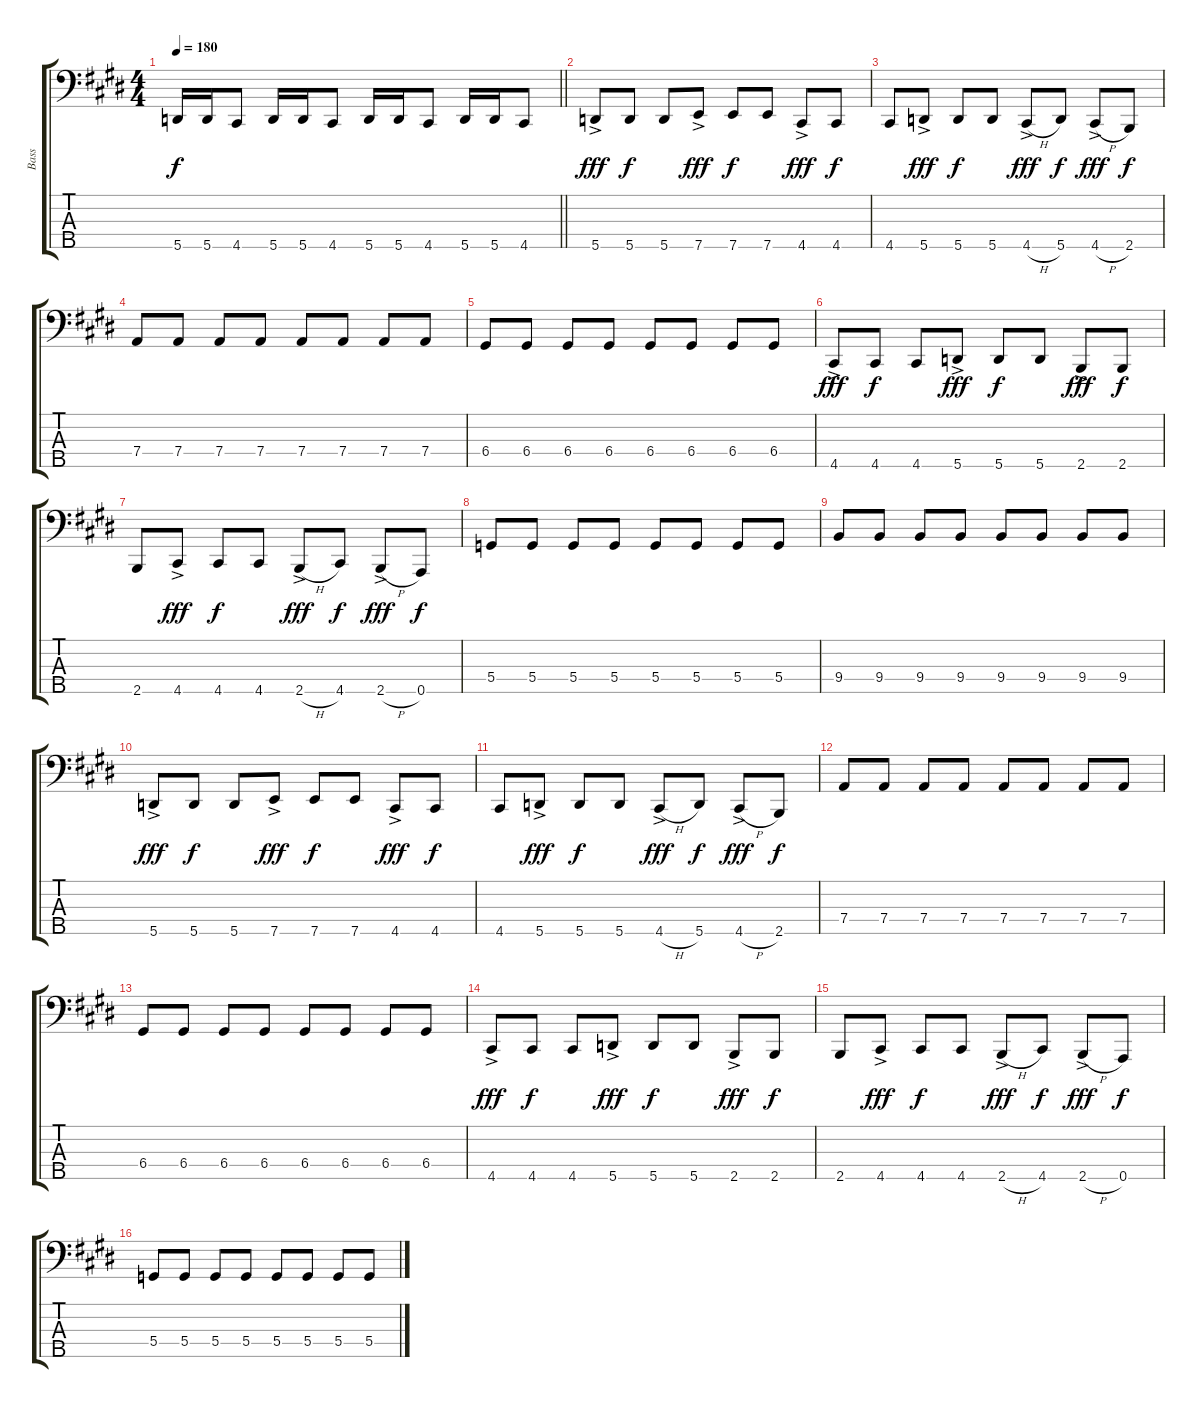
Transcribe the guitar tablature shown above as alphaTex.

\track ("Bass" "Bass") {instrument electricbasspick}
\staff {score tabs}
\tuning (F2 C2 G1 D1 A0) {hide}
\ts (4 4)
\tempo 180
\clef f4
\barLineRight lightlight
\ks c#minor
5.5.16{dy f} 5.5.16 4.5.8 5.5.16 5.5.16 4.5.8 5.5.16 5.5.16 4.5.8 5.5.16 5.5.16 4.5.8 |
5.5{ac}.8{dy fff} 5.5.8{dy f} 5.5.8 7.5{ac}.8{dy fff} 7.5.8{dy f} 7.5.8 4.5{ac}.8{dy fff} 4.5.8{dy f} |
4.5.8 5.5{ac}.8{dy fff} 5.5.8{dy f} 5.5.8 4.5{h ac}.8{dy fff} 5.5.8{dy f} 4.5{h ac}.8{dy fff} 2.5.8{dy f} |
7.4.8 7.4.8 7.4.8 7.4.8 7.4.8 7.4.8 7.4.8 7.4.8 |
6.4.8 6.4.8 6.4.8 6.4.8 6.4.8 6.4.8 6.4.8 6.4.8 |
4.5{ac}.8{dy fff} 4.5.8{dy f} 4.5.8 5.5{ac}.8{dy fff} 5.5.8{dy f} 5.5.8 2.5{ac}.8{dy fff} 2.5.8{dy f} |
2.5.8 4.5{ac}.8{dy fff} 4.5.8{dy f} 4.5.8 2.5{h ac}.8{dy fff} 4.5.8{dy f} 2.5{h ac}.8{dy fff} 0.5.8{dy f} |
5.4.8 5.4.8 5.4.8 5.4.8 5.4.8 5.4.8 5.4.8 5.4.8 |
9.4.8 9.4.8 9.4.8 9.4.8 9.4.8 9.4.8 9.4.8 9.4.8 |
5.5{ac}.8{dy fff} 5.5.8{dy f} 5.5.8 7.5{ac}.8{dy fff} 7.5.8{dy f} 7.5.8 4.5{ac}.8{dy fff} 4.5.8{dy f} |
4.5.8 5.5{ac}.8{dy fff} 5.5.8{dy f} 5.5.8 4.5{h ac}.8{dy fff} 5.5.8{dy f} 4.5{h ac}.8{dy fff} 2.5.8{dy f} |
7.4.8 7.4.8 7.4.8 7.4.8 7.4.8 7.4.8 7.4.8 7.4.8 |
6.4.8 6.4.8 6.4.8 6.4.8 6.4.8 6.4.8 6.4.8 6.4.8 |
4.5{ac}.8{dy fff} 4.5.8{dy f} 4.5.8 5.5{ac}.8{dy fff} 5.5.8{dy f} 5.5.8 2.5{ac}.8{dy fff} 2.5.8{dy f} |
2.5.8 4.5{ac}.8{dy fff} 4.5.8{dy f} 4.5.8 2.5{h ac}.8{dy fff} 4.5.8{dy f} 2.5{h ac}.8{dy fff} 0.5.8{dy f} |
5.4.8 5.4.8 5.4.8 5.4.8 5.4.8 5.4.8 5.4.8 5.4.8
